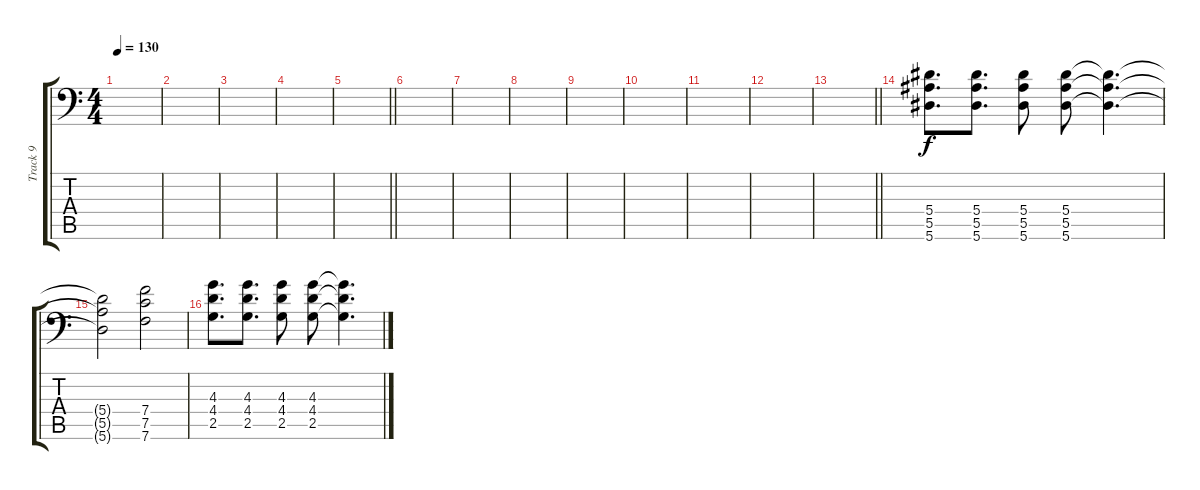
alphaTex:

\track ("Track 9" "Track 9") {instrument distortionguitar}
\staff {score tabs}
\tuning (C4 G3 Eb3 Bb2 F2 Bb1) {hide}
\ts (4 4)
\tempo 130
\clef f4
\ks c
|
|
|
|
\barLineRight lightlight
|
\section ("" "")
|
|
|
|
|
|
|
\barLineRight lightlight
|
\section ("" "")
(5.4 5.5 5.6).8{d} (5.4 5.5 5.6).8{d} (5.4 5.5 5.6).8 (5.4 5.5 5.6).8 (5.4{t} 5.5{t} 5.6{t}).4{d} |
(5.4{t} 5.5{t} 5.6{t}).2 (7.4 7.5 7.6).2 |
(4.3 4.4 2.5).8{d} (4.3 4.4 2.5).8{d} (4.3 4.4 2.5).8 (4.3 4.4 2.5).8 (4.3{t} 4.4{t} 2.5{t}).4{d}
